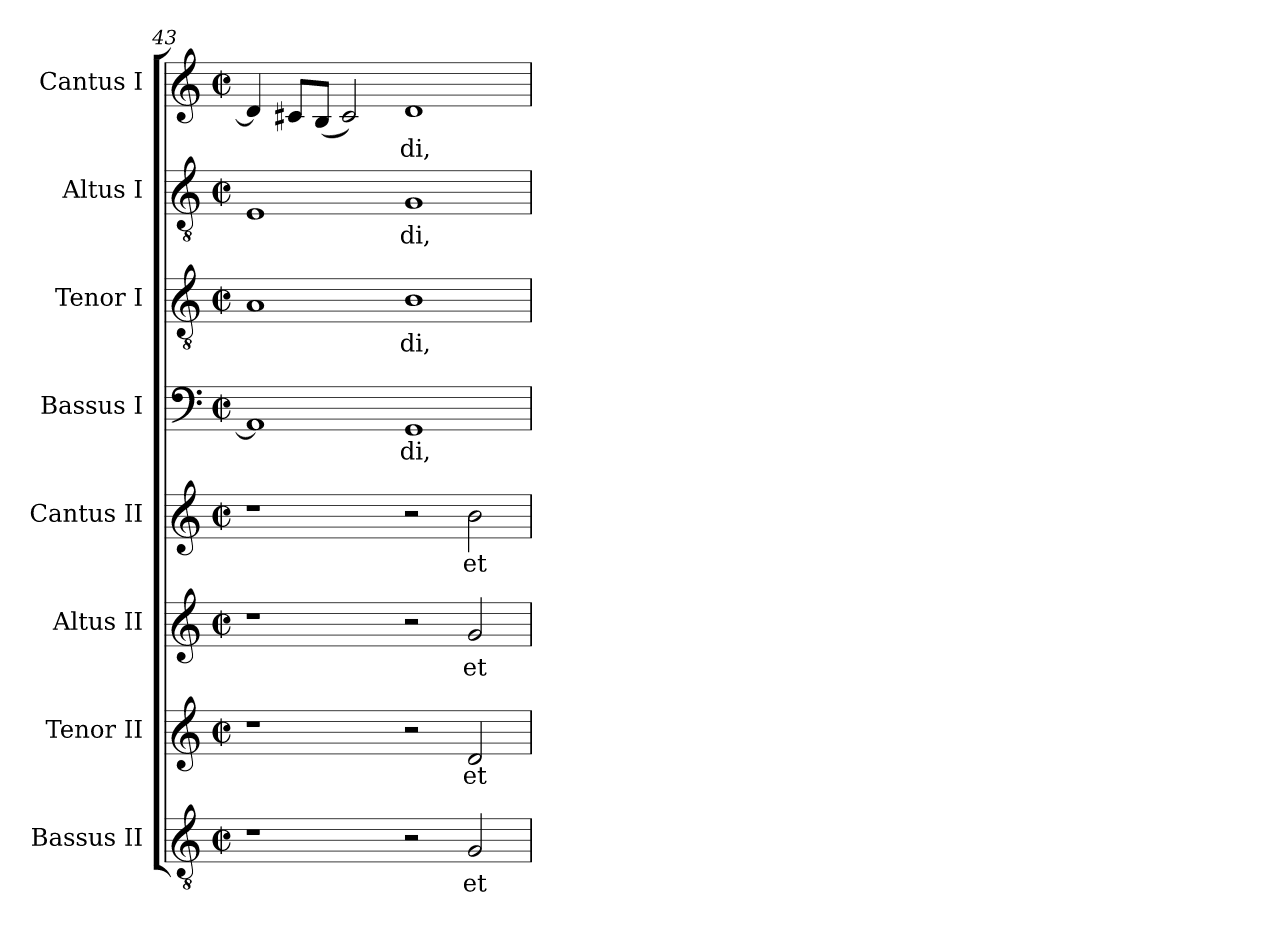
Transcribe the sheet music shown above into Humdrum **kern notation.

**kern	**text	**kern	**text	**kern	**text	**kern	**text	**kern	**text	**kern	**text	**kern	**text	**kern	**text
*part8	*part8	*part7	*part7	*part6	*part6	*part5	*part5	*part4	*part4	*part3	*part3	*part2	*part2	*part1	*part1
*staff8	*staff8	*staff7	*staff7	*staff6	*staff6	*staff5	*staff5	*staff4	*staff4	*staff3	*staff3	*staff2	*staff2	*staff1	*staff1
*I"Bassus II	*	*I"Tenor II	*	*I"Altus II	*	*I"Cantus II	*	*I"Bassus I	*	*I"Tenor I	*	*I"Altus I	*	*I"Cantus I	*
*clefGv2	*	*clefG2	*	*clefG2	*	*clefG2	*	*clefF4	*	*clefGv2	*	*clefGv2	*	*clefG2	*
*	*	*	*	*	*	*k[]	*	*	*	*	*	*	*	*	*
*	*	*	*	*	*	*C:	*	*	*	*	*	*	*	*	*
*M2/2	*	*M2/2	*	*M2/2	*	*M2/2	*	*M2/2	*	*M2/2	*	*M2/2	*	*M2/2	*
*met(c|)	*	*met(c|)	*	*met(c|)	*	*met(c|)	*	*met(c|)	*	*met(c|)	*	*met(c|)	*	*met(c|)	*
=43	=43	=43	=43	=43	=43	=43	=43	=43	=43	=43	=43	=43	=43	=43	=43
1r	.	1r	.	1r	.	1r	.	1AA]	.	1A	.	1E	.	4d/]	.
.	.	.	.	.	.	.	.	.	.	.	.	.	.	8c#/L	.
.	.	.	.	.	.	.	.	.	.	.	.	.	.	(>8B/J	.
.	.	.	.	.	.	.	.	.	.	.	.	.	.	2c#/)	.
!	!	!	!	!	!	!	!	!	!LO:LY:b:cj	!	!LO:LY:b:cj	!	!LO:LY:b:cj	!	!LO:LY:b:cj
2r	.	2r	.	2r	.	2r	.	1GG	di,	1B	-di,	1G	-di,	1d	-di,
!	!LO:LY:b:cj	!	!LO:LY:b:cj	!	!LO:LY:b:cj	!	!LO:LY:b:cj	!	!	!	!	!	!	!	!
2G/	et	2d/	et	2g/	et	2b\	et	.	.	.	.	.	.	.	.
=	=	=	=	=	=	=	=	=	=	=	=	=	=	=	=
*-	*-	*-	*-	*-	*-	*-	*-	*-	*-	*-	*-	*-	*-	*-	*-
